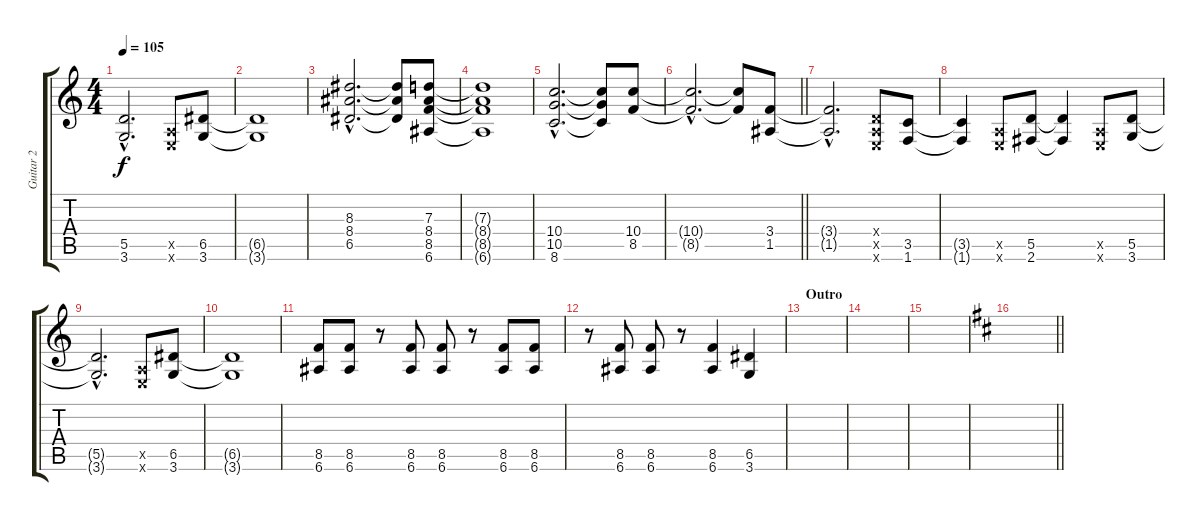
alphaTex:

\track ("Guitar 2" "Guitar 2") {instrument distortionguitar}
\staff {score tabs}
\tuning (E4 B3 G3 D3 A2 E2) {hide}
\ts (4 4)
\tempo 105
\clef g2
\ks c
(5.5{hac t} 3.6{hac t}).2{d dy f} (0.5{x} 0.6{x}).8 (6.5 3.6).8 |
(6.5{t} 3.6{t}).1 |
(8.3{hac} 8.4{hac} 6.5{hac}).2{d} (8.3{t} 8.4{t} 6.5{t}).8 (7.3 8.4 8.5 6.6).8 |
(7.3{t} 8.4{t} 8.5{t} 6.6{t}).1 |
(10.4{hac} 10.5{hac} 8.6{hac}).2{d} (10.4{t} 10.5{t} 8.6{t}).8 (10.4 8.5).8 |
\barLineRight lightlight
(10.4{hac t} 8.5{hac t}).2{d} (10.4{t} 8.5{t}).8 (3.4 1.5).8 |
(3.4{hac t} 1.5{hac t}).2{d} (0.4{x} 0.5{x} 0.6{x}).8 (3.5 1.6).8 |
(3.5{t} 1.6{t}).4 (0.5{x} 0.6{x}).8 (5.5 2.6).8 (5.5{t} 2.6{t}).4 (0.5{x} 0.6{x}).8 (5.5 3.6).8 |
(5.5{hac t} 3.6{hac t}).2{d} (0.5{x} 0.6{x}).8 (6.5 3.6).8 |
(6.5{t} 3.6{t}).1 |
(8.5 6.6).8 (8.5 6.6).8 r.8 (8.5 6.6).8 (8.5 6.6).8 r.8 (8.5 6.6).8 (8.5 6.6).8 |
r.8 (8.5 6.6).8 (8.5 6.6).8 r.8 (8.5 6.6).4 (6.5 3.6).4 |
\section ("" "Outro")
|
|
|
\barLineRight lightlight
\ks d
